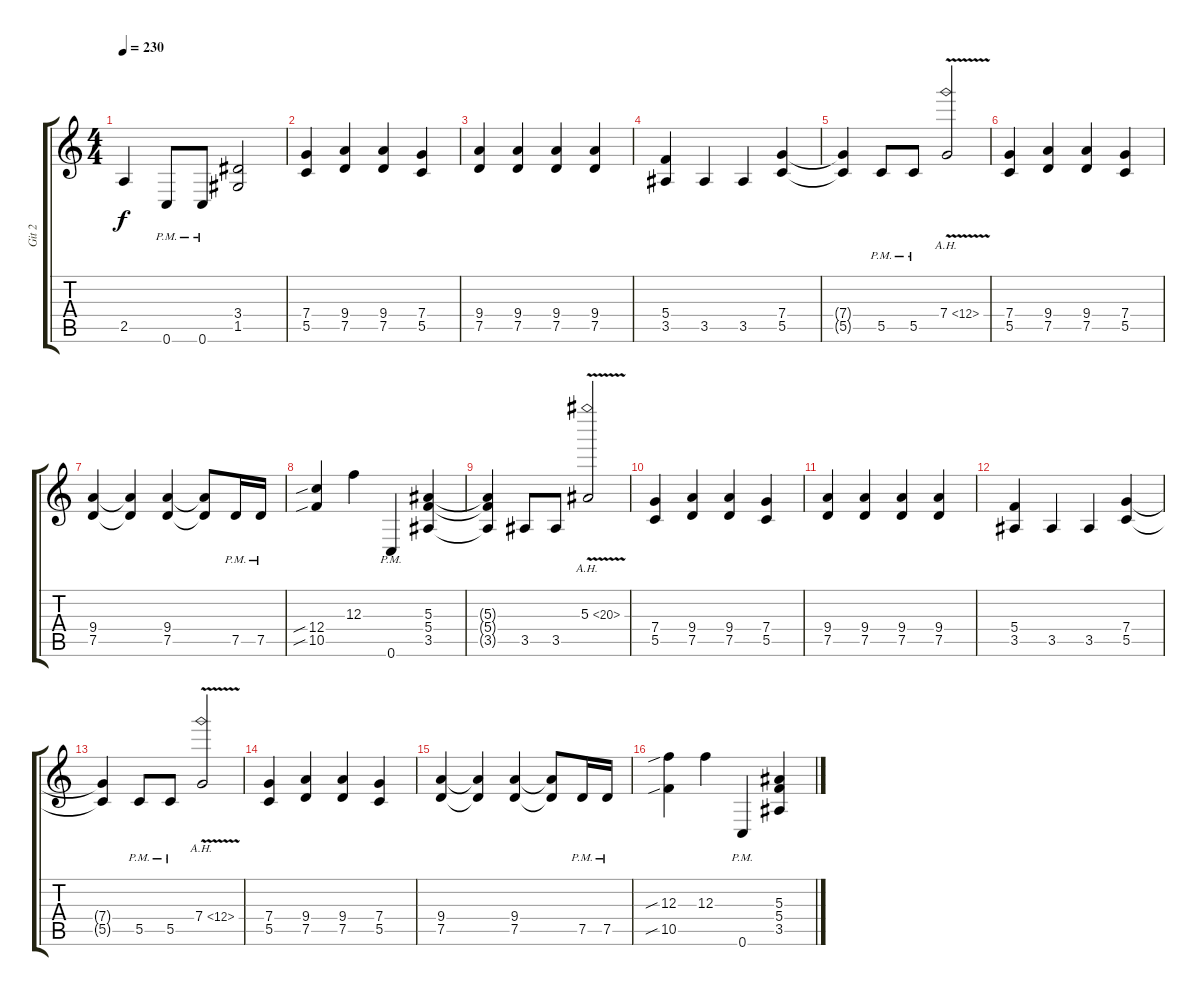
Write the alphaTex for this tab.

\track ("Git 2" "Git 2") {instrument overdrivenguitar}
\staff {score tabs}
\tuning (D4 A3 F3 C3 G2 C2) {hide}
\ts (4 4)
\tempo 230
\clef g2
\ks c
2.5{t}.4{dy f} 0.6{pm}.8 0.6{pm}.8 (3.4 1.5).2 |
(7.4 5.5).4 (9.4 7.5).4 (9.4 7.5).4 (7.4 5.5).4 |
(9.4 7.5).4 (9.4 7.5).4 (9.4 7.5).4 (9.4 7.5).4 |
(5.4 3.5).4 3.5.4 3.5.4 (7.4 5.5).4 |
(7.4{t} 5.5{t}).4 5.5{pm}.8 5.5{pm}.8 7.4{ah 5 v}.2 |
(7.4 5.5).4 (9.4 7.5).4 (9.4 7.5).4 (7.4 5.5).4 |
(9.4 7.5).4 (9.4{t} 7.5{t}).4 (9.4 7.5).4 (9.4{t} 7.5{t}).8 7.5{pm}.16 7.5{pm}.16 |
(12.4{sib} 10.5{sib}).4 12.3.4 0.6{pm}.4 (5.3 5.4 3.5).4 |
(5.3{t} 5.4{t} 3.5{t}).4 3.5.8 3.5.8 5.3{ah 15 v}.2 |
(7.4 5.5).4 (9.4 7.5).4 (9.4 7.5).4 (7.4 5.5).4 |
(9.4 7.5).4 (9.4 7.5).4 (9.4 7.5).4 (9.4 7.5).4 |
(5.4 3.5).4 3.5.4 3.5.4 (7.4 5.5).4 |
(7.4{t} 5.5{t}).4 5.5{pm}.8 5.5{pm}.8 7.4{ah 5 v}.2 |
(7.4 5.5).4 (9.4 7.5).4 (9.4 7.5).4 (7.4 5.5).4 |
(9.4 7.5).4 (9.4{t} 7.5{t}).4 (9.4 7.5).4 (9.4{t} 7.5{t}).8 7.5{pm}.16 7.5{pm}.16 |
(12.3{sib} 10.5{sib}).4 12.3.4 0.6{pm}.4 (5.3 5.4 3.5).4
